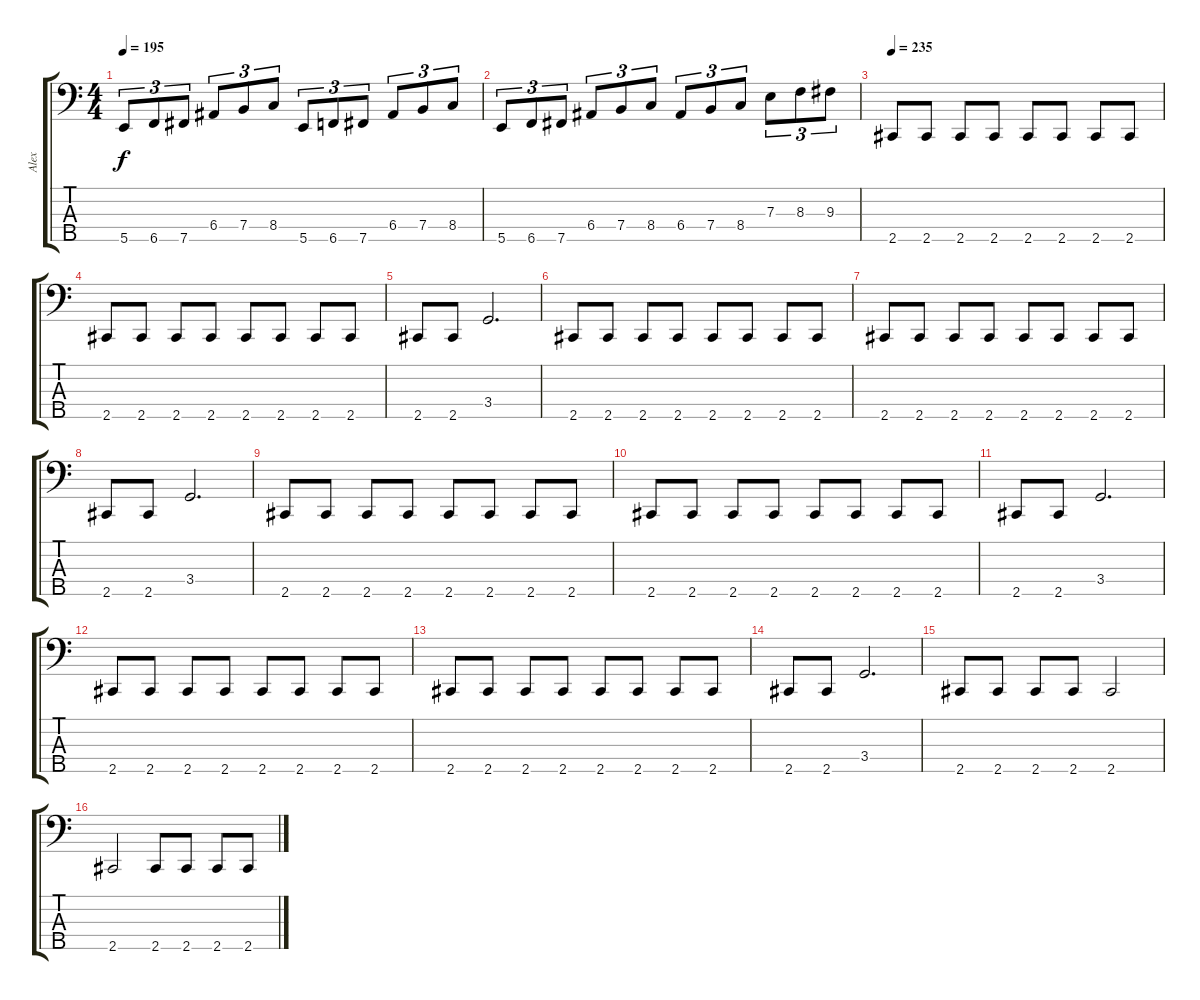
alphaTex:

\track ("Alex" "Alex") {instrument electricbasspick}
\staff {score tabs}
\tuning (G2 D2 A1 E1 B0) {hide}
\ts (4 4)
\tempo 195
\clef f4
\ks c
5.5.8{tu (3 2) dy f} 6.5.8{tu (3 2)} 7.5.8{tu (3 2)} 6.4.8{tu (3 2)} 7.4.8{tu (3 2)} 8.4.8{tu (3 2)} 5.5.8{tu (3 2)} 6.5.8{tu (3 2)} 7.5.8{tu (3 2)} 6.4.8{tu (3 2)} 7.4.8{tu (3 2)} 8.4.8{tu (3 2)} |
5.5.8{tu (3 2)} 6.5.8{tu (3 2)} 7.5.8{tu (3 2)} 6.4.8{tu (3 2)} 7.4.8{tu (3 2)} 8.4.8{tu (3 2)} 6.4.8{tu (3 2)} 7.4.8{tu (3 2)} 8.4.8{tu (3 2)} 7.3.8{tu (3 2)} 8.3.8{tu (3 2)} 9.3.8{tu (3 2)} |
\tempo 235
2.5.8 2.5.8 2.5.8 2.5.8 2.5.8 2.5.8 2.5.8 2.5.8 |
2.5.8 2.5.8 2.5.8 2.5.8 2.5.8 2.5.8 2.5.8 2.5.8 |
2.5.8 2.5.8 3.4.2{d} |
2.5.8 2.5.8 2.5.8 2.5.8 2.5.8 2.5.8 2.5.8 2.5.8 |
2.5.8 2.5.8 2.5.8 2.5.8 2.5.8 2.5.8 2.5.8 2.5.8 |
2.5.8 2.5.8 3.4.2{d} |
2.5.8 2.5.8 2.5.8 2.5.8 2.5.8 2.5.8 2.5.8 2.5.8 |
2.5.8 2.5.8 2.5.8 2.5.8 2.5.8 2.5.8 2.5.8 2.5.8 |
2.5.8 2.5.8 3.4.2{d} |
2.5.8 2.5.8 2.5.8 2.5.8 2.5.8 2.5.8 2.5.8 2.5.8 |
2.5.8 2.5.8 2.5.8 2.5.8 2.5.8 2.5.8 2.5.8 2.5.8 |
2.5.8 2.5.8 3.4.2{d} |
2.5.8 2.5.8 2.5.8 2.5.8 2.5.2 |
2.5.2 2.5.8 2.5.8 2.5.8 2.5.8
